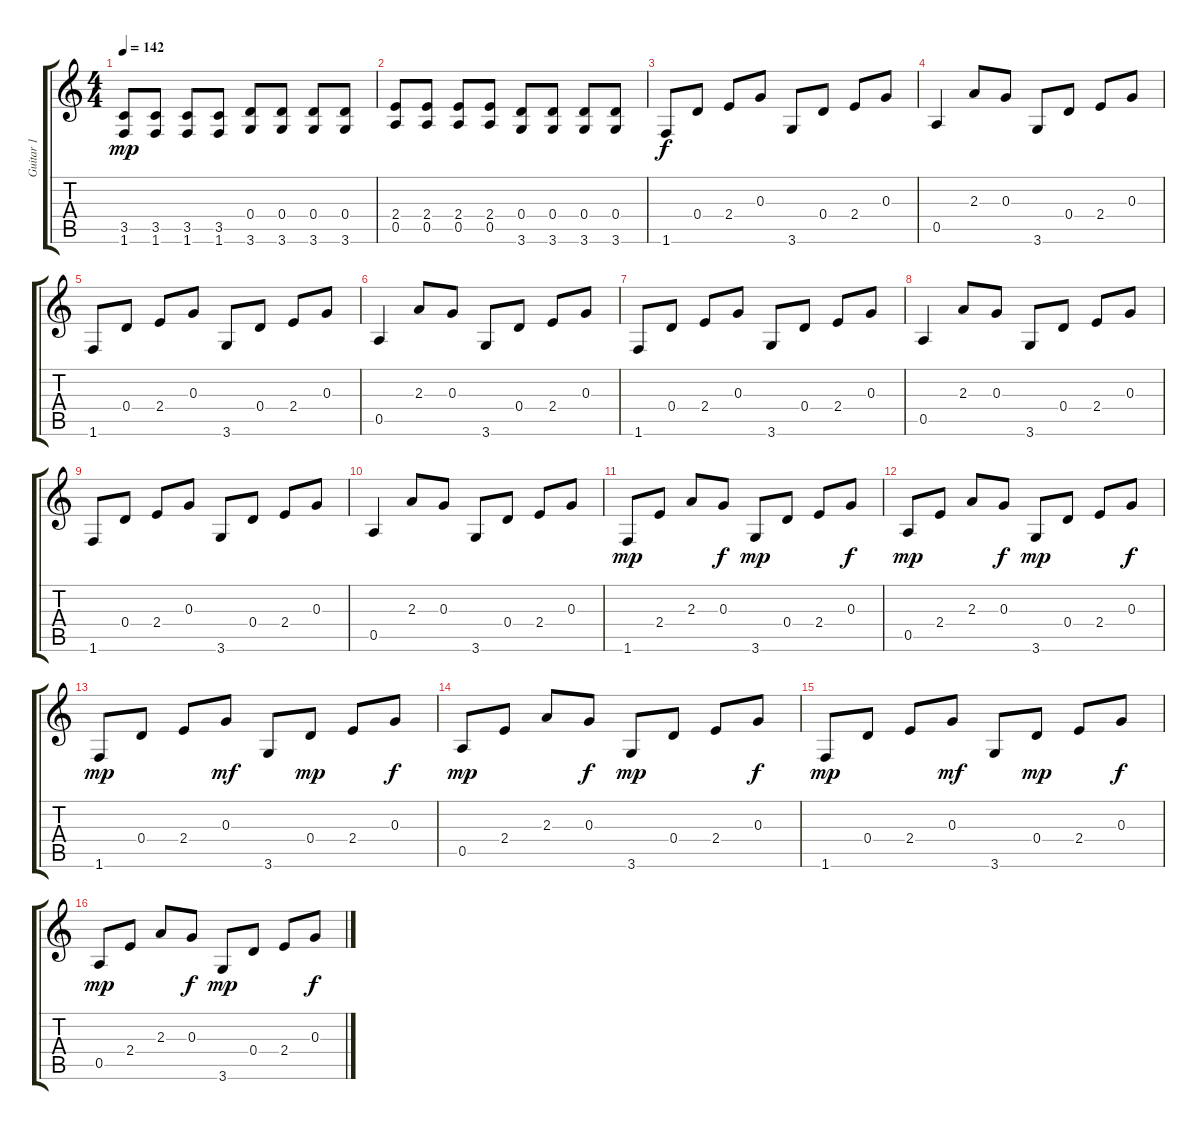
\track ("Guitar 1" "Guitar 1") {instrument electricguitarclean}
\staff {score tabs}
\tuning (E4 B3 G3 D3 A2 E2) {hide}
\ts (4 4)
\tempo 142
\clef g2
\ks c
(3.5 1.6).8{dy mp} (3.5 1.6).8 (3.5 1.6).8 (3.5 1.6).8 (0.4 3.6).8 (0.4 3.6).8 (0.4 3.6).8 (0.4 3.6).8 |
(2.4 0.5).8 (2.4 0.5).8 (2.4 0.5).8 (2.4 0.5).8 (0.4 3.6).8 (0.4 3.6).8 (0.4 3.6).8 (0.4 3.6).8 |
1.6.8{dy f} 0.4.8 2.4.8 0.3.8 3.6.8 0.4.8 2.4.8 0.3.8 |
0.5.4 2.3.8 0.3.8 3.6.8 0.4.8 2.4.8 0.3.8 |
1.6.8 0.4.8 2.4.8 0.3.8 3.6.8 0.4.8 2.4.8 0.3.8 |
0.5.4 2.3.8 0.3.8 3.6.8 0.4.8 2.4.8 0.3.8 |
1.6.8 0.4.8 2.4.8 0.3.8 3.6.8 0.4.8 2.4.8 0.3.8 |
0.5.4 2.3.8 0.3.8 3.6.8 0.4.8 2.4.8 0.3.8 |
1.6.8 0.4.8 2.4.8 0.3.8 3.6.8 0.4.8 2.4.8 0.3.8 |
0.5.4 2.3.8 0.3.8 3.6.8 0.4.8 2.4.8 0.3.8 |
1.6.8{dy mp} 2.4.8 2.3.8 0.3.8{dy f} 3.6.8{dy mp} 0.4.8 2.4.8 0.3.8{dy f} |
0.5.8{dy mp} 2.4.8 2.3.8 0.3.8{dy f} 3.6.8{dy mp} 0.4.8 2.4.8 0.3.8{dy f} |
1.6.8{dy mp} 0.4.8 2.4.8 0.3.8{dy mf} 3.6.8 0.4.8{dy mp} 2.4.8 0.3.8{dy f} |
0.5.8{dy mp} 2.4.8 2.3.8 0.3.8{dy f} 3.6.8{dy mp} 0.4.8 2.4.8 0.3.8{dy f} |
1.6.8{dy mp} 0.4.8 2.4.8 0.3.8{dy mf} 3.6.8 0.4.8{dy mp} 2.4.8 0.3.8{dy f} |
0.5.8{dy mp} 2.4.8 2.3.8 0.3.8{dy f} 3.6.8{dy mp} 0.4.8 2.4.8 0.3.8{dy f}
